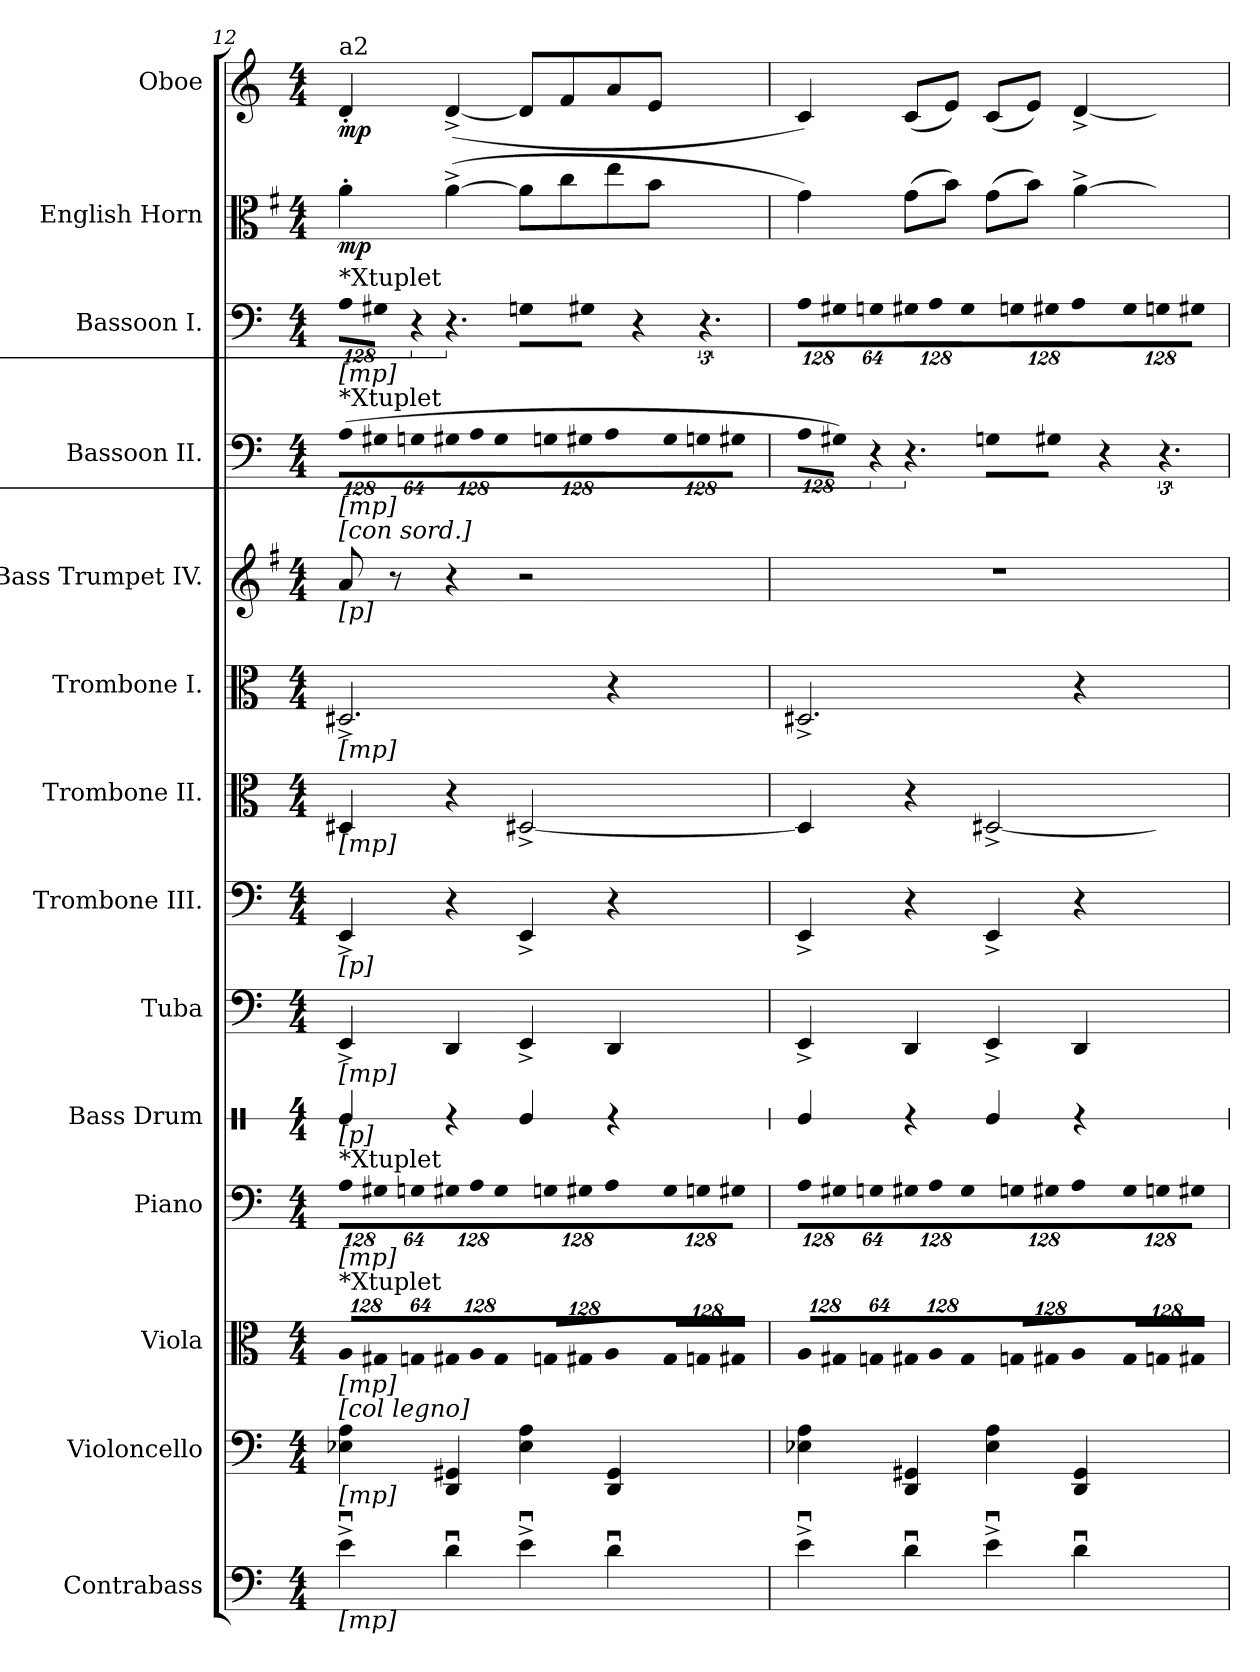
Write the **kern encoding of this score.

**kern	**kern	**kern	**kern	**kern	**kern	**kern	**kern	**kern	**kern	**kern	**kern	**kern	**dynam	**kern	**dynam
*part14	*part13	*part12	*part11	*part10	*part9	*part8	*part7	*part6	*part5	*part4	*part3	*part2	*part2	*part1	*part1
*staff14	*staff13	*staff12	*staff11	*staff10	*staff9	*staff8	*staff7	*staff6	*staff5	*staff4	*staff3	*staff2	*staff2	*staff1	*staff1
*I"Contrabass	*I"Violoncello	*I"Viola	*I"Piano	*I"Bass Drum	*I"Tuba	*I"Trombone III.	*I"Trombone II.	*I"Trombone I.	*I"Bass Trumpet IV.	*I"Bassoon II.	*I"Bassoon I.	*I"English Horn	*	*I"Oboe	*
*I'Cb.	*I'Vc.	*I'Vla.	*I'Pno.	*I'B. D.	*I'Tba.	*	*I'Tbn.	*I'Tbn.	*	*I'Bsn.	*I'Bsn.	*	*	*I'Ob.	*
!!LO:PB:g=z
*	*	*	*	*stria1	*	*	*	*	*	*	*	*	*	*	*
*clefF4	*clefF4	*clefC3	*clefF4	*clefX	*clefF4	*clefF4	*clefC3	*clefC3	*clefG2	*clefF4	*clefF4	*clefC3	*	*clefG2	*
*ITrd7c12	*	*	*	*	*	*	*	*	*ITrd4c7	*	*	*ITrd4c7	*	*	*
*k[]	*k[]	*k[]	*k[]	*k[]	*k[]	*k[]	*k[]	*k[]	*k[]	*k[]	*k[]	*k[]	*	*k[]	*
*C:	*C:	*C:	*C:	*C:	*C:	*C:	*C:	*C:	*C:	*C:	*C:	*C:	*	*C:	*
*M4/4	*M4/4	*M4/4	*M4/4	*M4/4	*M4/4	*M4/4	*M4/4	*M4/4	*M4/4	*M4/4	*M4/4	*M4/4	*	*M4/4	*
*MM106	*MM106	*MM106	*MM106	*MM106	*MM106	*MM106	*MM106	*MM106	*MM106	*MM106	*MM106	*MM106	*	*MM106	*
*	*	*Xbrackettup	*	*	*	*	*	*	*	*	*	*	*	*	*
=12	=12	=12	=12	=12	=12	=12	=12	=12	=12	=12	=12	=12	=12	=12	=12
!	!	!LO:N:vis=8	!	!	!	!	!	!	!	!	!	!	!	!	!
*	*	*	*Xbrackettup	*	*	*	*	*	*	*	*	*	*	*	*
!	!	!	!LO:N:vis=8	!	!	!	!	!	!	!	!	!	!	!	!
*	*	*	*	*	*	*	*	*	*	*Xbrackettup	*	*	*	*	*
!	!	!	!	!	!	!	!	!	!	!	!	!	!	!LO:TX:a:t=a2	!
!	!	!	!	!	!	!	!	!	!	!	!LO:TX:a:t=*Xtuplet	!	!	!	!
!	!	!	!	!	!	!	!	!	!	!	!LO:TX:b:t=[mp]	!	!	!	!
!	!	!	!	!	!	!	!	!	!	!LO:TX:a:t=*Xtuplet	!	!	!	!	!
!	!	!	!	!	!	!	!	!	!	!LO:TX:b:t=[mp]	!	!	!	!	!
!	!	!	!	!	!	!	!	!	!LO:TX:b:t=[p]	!	!	!	!	!	!
!	!	!	!	!	!	!	!	!	!LO:TX:a:t=[con sord.]	!	!	!	!	!	!
!	!	!	!	!	!	!	!	!LO:TX:b:t=[mp]	!	!	!	!	!	!	!
!	!	!	!	!	!	!	!LO:TX:b:t=[mp]	!	!	!	!	!	!	!	!
!	!	!	!	!	!	!LO:TX:b:t=[p]	!	!	!	!	!	!	!	!	!
!	!	!	!	!	!LO:TX:b:t=[mp]	!	!	!	!	!	!	!	!	!	!
!	!	!	!	!LO:TX:b:t=[p]	!	!	!	!	!	!	!	!	!	!	!
!	!	!	!LO:TX:a:t=*Xtuplet	!	!	!	!	!	!	!	!	!	!	!	!
!	!	!	!LO:TX:b:t=[mp]	!	!	!	!	!	!	!	!	!	!	!	!
!	!	!LO:TX:a:t=*Xtuplet	!	!	!	!	!	!	!	!	!	!	!	!	!
!	!	!LO:TX:b:t=[mp]	!	!	!	!	!	!	!	!	!	!	!	!	!
!	!LO:TX:b:t=[mp]	!	!	!	!	!	!	!	!	!	!	!	!	!	!
!	!LO:TX:a:t=[col legno]	!	!	!	!	!	!	!	!	!	!	!	!	!	!
!LO:TX:b:t=[mp]	!	!	!	!	!	!	!	!	!	!	!	!	!	!	!
!	!	!	!	!	!	!	!	!	!	!LO:N:vis=8	!LO:N:vis=8	!	!	!	!
4Eu^i\	4E-Xi\ 4Ai	1024%85Ai/L	1024%85Ai\L	4Rei/	4EE^i/	4EE^i/	4D#Xi/	2.D#X^i/	8di/	(1024%85Ai\L	1024%85Ai\L	4d'i\	mp	4d'i/	mp
!	!	!LO:N:vis=8	!LO:N:vis=8	!	!	!	!	!	!	!LO:N:vis=8	!LO:N:vis=8	!	!	!	!
.	.	1024%85G#Xi/	1024%85G#Xi\	.	.	.	.	.	.	1024%85G#Xi\	1024%85G#Xi\J	.	.	.	.
.	.	.	.	.	.	.	.	.	8r	.	.	.	.	.	.
!	!	!LO:N:vis=8	!LO:N:vis=8	!	!	!	!	!	!	!LO:N:vis=8	!LO:N:vis=8	!	!	!	!
.	.	512%43Gni/J	512%43Gni\J	.	.	.	.	.	.	512%43Gni\J	512%43r	.	.	.	.
!	!	!LO:N:vis=8	!LO:N:vis=8	!	!	!	!	!	!	!LO:N:vis=8	!	!	!	!	!
4Dui\	4DDi/ 4GG#Xi	1024%85G#Xi/L	1024%85G#Xi\L	4r	4DDi/	4r	4r	.	4r	1024%85G#Xi\L	6.r	([>4d^i\	.	([<4d^i/	.
!	!	!LO:N:vis=8	!LO:N:vis=8	!	!	!	!	!	!	!LO:N:vis=8	!	!	!	!	!
.	.	1024%85Ai/	1024%85Ai\	.	.	.	.	.	.	1024%85Ai\	.	.	.	.	.
!	!	!LO:N:vis=8	!LO:N:vis=8	!	!	!	!	!	!	!LO:N:vis=8	!	!	!	!	!
.	.	512%43G#i/J	512%43G#i\J	.	.	.	.	.	.	512%43G#i\J	.	.	.	.	.
!	!	!LO:N:vis=8	!LO:N:vis=8	!	!	!	!	!	!	!LO:N:vis=8	!LO:N:vis=8	!	!	!	!
4Eu^i\	4E-i\ 4Ai	1024%85Gni/L	1024%85Gni\L	4Rei/	4EE^i/	4EE^i/	[<2D#X^i/	.	2r	1024%85Gni\L	1024%85Gni\L	8di\L]	.	8di/L]	.
!	!	!LO:N:vis=8	!LO:N:vis=8	!	!	!	!	!	!	!LO:N:vis=8	!LO:N:vis=8	!	!	!	!
.	.	1024%85G#Xi/	1024%85G#Xi\	.	.	.	.	.	.	1024%85G#Xi\	1024%85G#Xi\J	.	.	.	.
.	.	.	.	.	.	.	.	.	.	.	.	8fi\	.	8fi/	.
!	!	!LO:N:vis=8	!LO:N:vis=8	!	!	!	!	!	!	!LO:N:vis=8	!LO:N:vis=8	!	!	!	!
.	.	512%43Ai/J	512%43Ai\J	.	.	.	.	.	.	512%43Ai\J	512%43r	.	.	.	.
!	!	!LO:N:vis=8	!LO:N:vis=8	!	!	!	!	!	!	!LO:N:vis=8	!	!	!	!	!
4Dui\	4DDi/ 4GG#i	1024%85G#i/L	1024%85G#i\L	4r	4DDi/	4r	.	4r	.	1024%85G#i\L	6.r	8ai\	.	8ai/	.
!	!	!LO:N:vis=8	!LO:N:vis=8	!	!	!	!	!	!	!LO:N:vis=8	!	!	!	!	!
.	.	1024%85Gni/	1024%85Gni\	.	.	.	.	.	.	1024%85Gni\	.	.	.	.	.
.	.	.	.	.	.	.	.	.	.	.	.	8ei\J	.	8ei/J	.
!	!	!LO:N:vis=8	!LO:N:vis=8	!	!	!	!	!	!	!LO:N:vis=8	!	!	!	!	!
.	.	512%43G#Xi/J	512%43G#Xi\J	.	.	.	.	.	.	512%43G#Xi\J	.	.	.	.	.
=13	=13	=13	=13	=13	=13	=13	=13	=13	=13	=13	=13	=13	=13	=13	=13
!	!	!LO:N:vis=8	!LO:N:vis=8	!	!	!	!	!	!	!	!	!	!	!	!
*	*	*	*	*	*	*	*	*	*	*brackettup	*	*	*	*	*
!	!	!	!	!	!	!	!	!	!	!LO:N:vis=8	!	!	!	!	!
*	*	*	*	*	*	*	*	*	*	*	*Xbrackettup	*	*	*	*
!	!	!	!	!	!	!	!	!	!	!	!LO:N:vis=8	!	!	!	!
4Eu^i\	4E-Xi\ 4Ai	1024%85Ai/L	1024%85Ai\L	4Rei/	4EE^i/	4EE^i/	4D#i/]	2.D#X^i/	1r	1024%85Ai\L	1024%85Ai\L	4ci\)	.	4ci/)	.
!	!	!LO:N:vis=8	!LO:N:vis=8	!	!	!	!	!	!	!LO:N:vis=8	!LO:N:vis=8	!	!	!	!
.	.	1024%85G#Xi/	1024%85G#Xi\	.	.	.	.	.	.	1024%85G#Xi\J)	1024%85G#Xi\	.	.	.	.
!	!	!LO:N:vis=8	!LO:N:vis=8	!	!	!	!	!	!	!LO:N:vis=8	!LO:N:vis=8	!	!	!	!
.	.	512%43Gni/J	512%43Gni\J	.	.	.	.	.	.	512%43r	512%43Gni\J	.	.	.	.
!	!	!LO:N:vis=8	!LO:N:vis=8	!	!	!	!	!	!	!	!LO:N:vis=8	!	!	!	!
4Dui\	4DDi/ 4GG#Xi	1024%85G#Xi/L	1024%85G#Xi\L	4r	4DDi/	4r	4r	.	.	6.r	1024%85G#Xi\L	(8ci\L	.	(8ci/L	.
!	!	!LO:N:vis=8	!LO:N:vis=8	!	!	!	!	!	!	!	!LO:N:vis=8	!	!	!	!
.	.	1024%85Ai/	1024%85Ai\	.	.	.	.	.	.	.	1024%85Ai\	.	.	.	.
.	.	.	.	.	.	.	.	.	.	.	.	8ei\J)	.	8ei/J)	.
!	!	!LO:N:vis=8	!LO:N:vis=8	!	!	!	!	!	!	!	!LO:N:vis=8	!	!	!	!
.	.	512%43G#i/J	512%43G#i\J	.	.	.	.	.	.	.	512%43G#i\J	.	.	.	.
!	!	!LO:N:vis=8	!LO:N:vis=8	!	!	!	!	!	!	!LO:N:vis=8	!LO:N:vis=8	!	!	!	!
4Eu^i\	4E-i\ 4Ai	1024%85Gni/L	1024%85Gni\L	4Rei/	4EE^i/	4EE^i/	[<2D#X^i/	.	.	1024%85Gni\L	1024%85Gni\L	(8ci\L	.	(8ci/L	.
!	!	!LO:N:vis=8	!LO:N:vis=8	!	!	!	!	!	!	!LO:N:vis=8	!LO:N:vis=8	!	!	!	!
.	.	1024%85G#Xi/	1024%85G#Xi\	.	.	.	.	.	.	1024%85G#Xi\J	1024%85G#Xi\	.	.	.	.
.	.	.	.	.	.	.	.	.	.	.	.	8ei\J)	.	8ei/J)	.
!	!	!LO:N:vis=8	!LO:N:vis=8	!	!	!	!	!	!	!LO:N:vis=8	!LO:N:vis=8	!	!	!	!
.	.	512%43Ai/J	512%43Ai\J	.	.	.	.	.	.	512%43r	512%43Ai\J	.	.	.	.
!	!	!LO:N:vis=8	!LO:N:vis=8	!	!	!	!	!	!	!	!LO:N:vis=8	!	!	!	!
4Dui\	4DDi/ 4GG#i	1024%85G#i/L	1024%85G#i\L	4r	4DDi/	4r	.	4r	.	6.r	1024%85G#i\L	[>4d^i\	.	[<4d^i/	.
!	!	!LO:N:vis=8	!LO:N:vis=8	!	!	!	!	!	!	!	!LO:N:vis=8	!	!	!	!
.	.	1024%85Gni/	1024%85Gni\	.	.	.	.	.	.	.	1024%85Gni\	.	.	.	.
!	!	!LO:N:vis=8	!LO:N:vis=8	!	!	!	!	!	!	!	!LO:N:vis=8	!	!	!	!
.	.	512%43G#Xi/J	512%43G#Xi\J	.	.	.	.	.	.	.	512%43G#Xi\J	.	.	.	.
=	=	=	=	=	=	=	=	=	=	=	=	=	=	=	=
*-	*-	*-	*-	*-	*-	*-	*-	*-	*-	*-	*-	*-	*-	*-	*-
